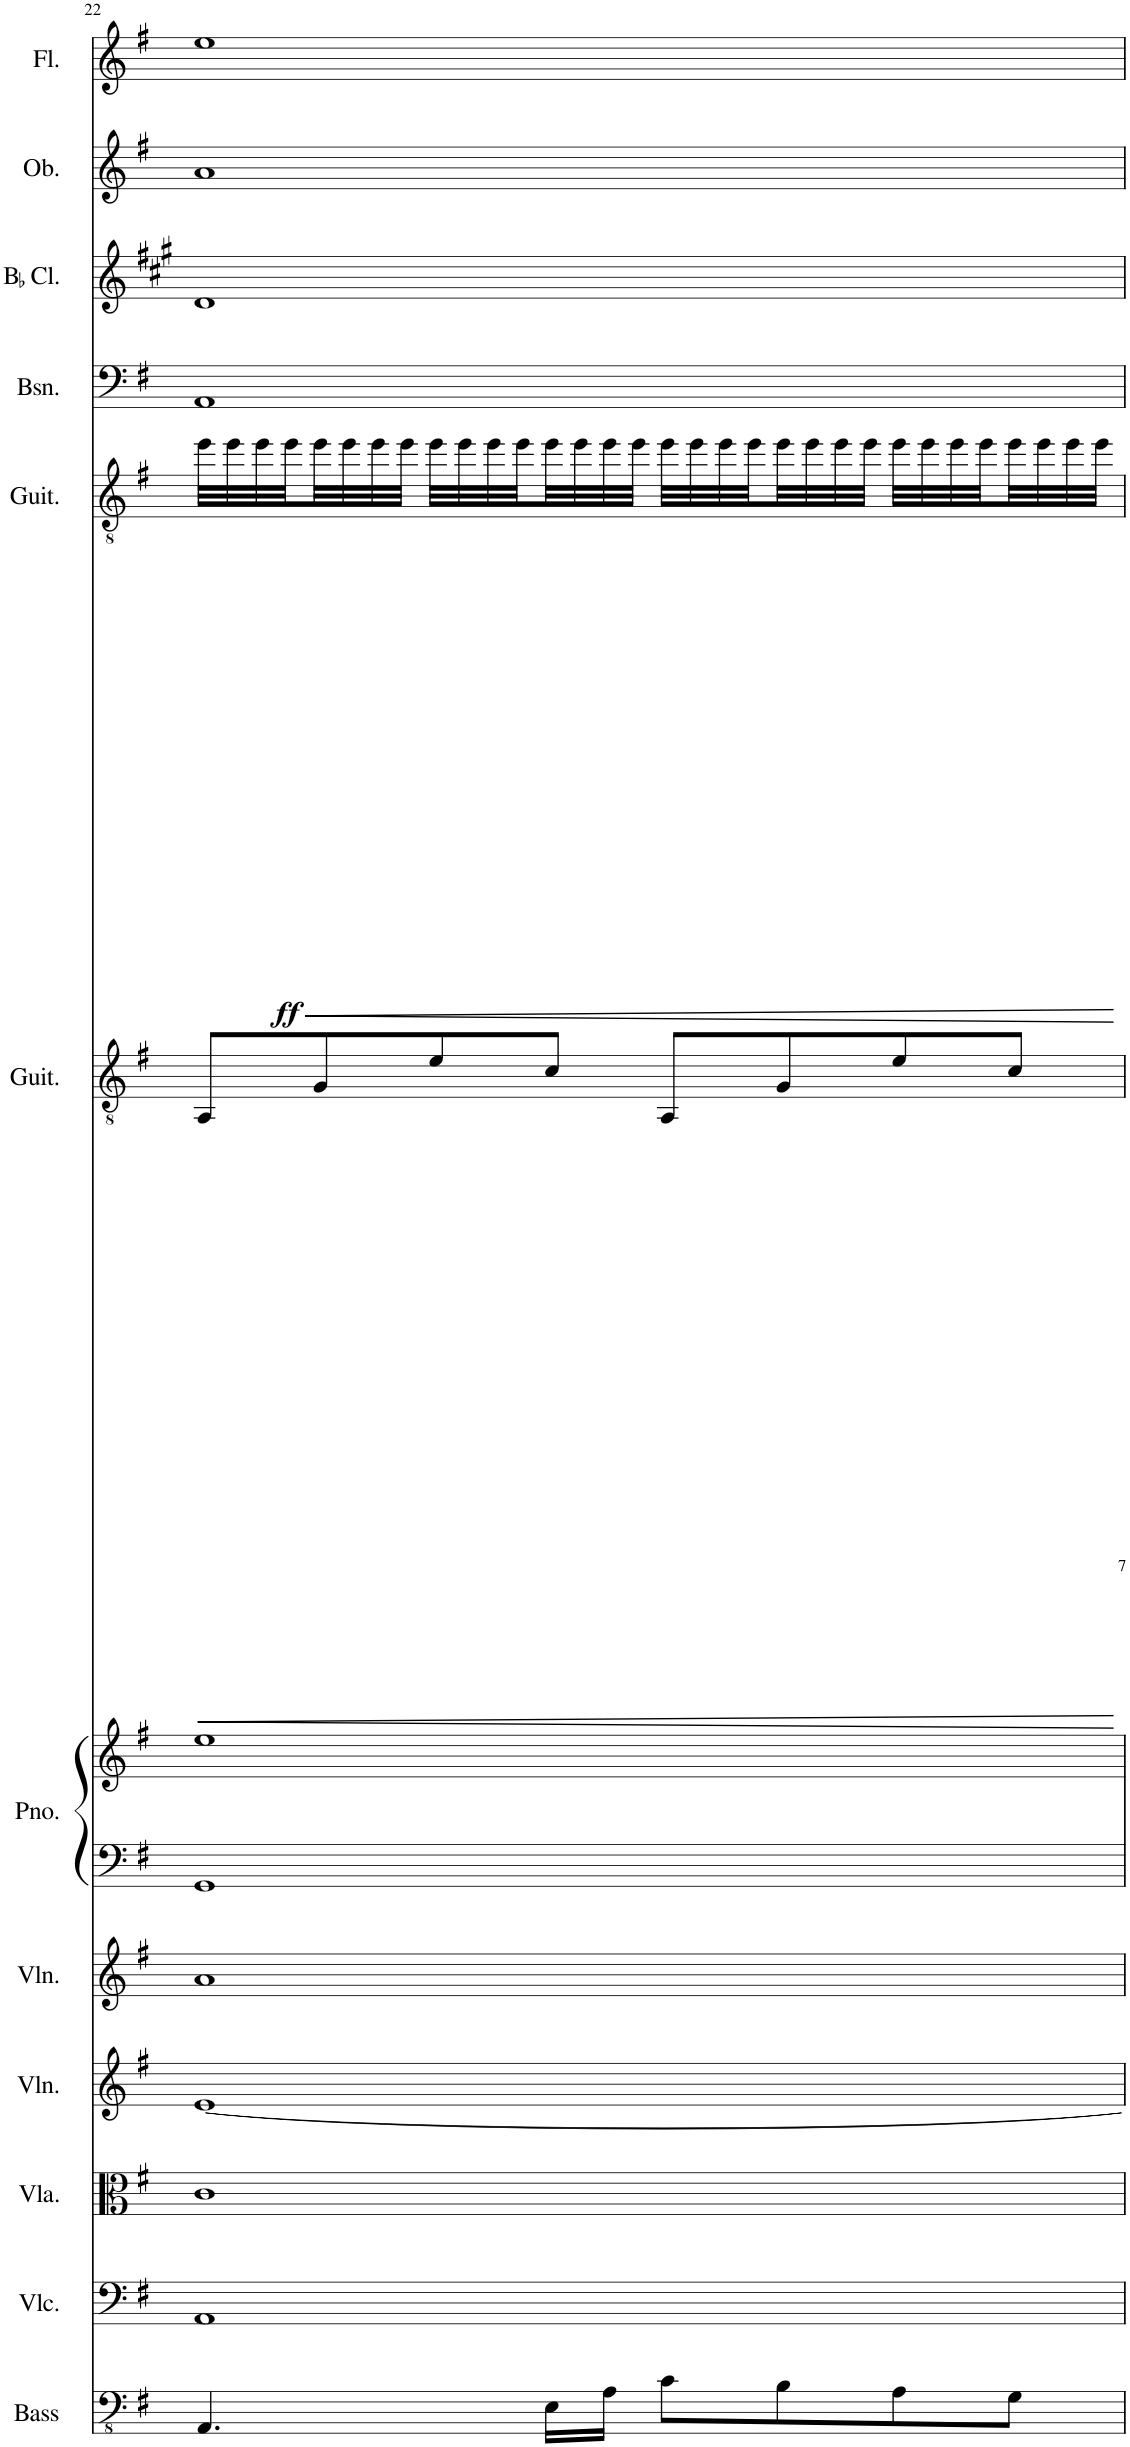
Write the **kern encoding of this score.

**kern	**kern	**kern	**kern	**kern	**kern	**kern	**kern	**dynam	**kern	**dynam	**kern	**kern	**kern	**kern
*part12	*part11	*part10	*part9	*part8	*part7	*part7	*part6	*part6	*part5	*part5	*part4	*part3	*part2	*part1
*staff13	*staff12	*staff11	*staff10	*staff9	*staff8	*staff7	*staff6	*staff6	*staff5	*staff5	*staff4	*staff3	*staff2	*staff1
*I"Acoustic Bass	*I"Violoncello	*I"Viola	*I"Violin	*I"Violin	*I"Piano	*	*I"Guitar	*	*I"Guitar	*	*I"Bassoon	*I"BaccidentalFlat Clarinet	*I"Oboe	*I"Flute
*I'Bass	*I'Vlc.	*I'Vla.	*I'Vln.	*I'Vln.	*I'Pno.	*	*I'Guit.	*	*I'Guit.	*	*I'Bsn.	*I'BaccidentalFlat Cl.	*I'Ob.	*I'Fl.
!!LO:PB:g=z
*clefFv4	*clefF4	*clefC3	*clefG2	*clefG2	*clefF4	*clefG2	*clefGv2	*	*clefGv2	*	*clefF4	*clefG2	*clefG2	*clefG2
*	*	*	*	*	*	*	*	*	*	*	*	*Trd1c2	*	*
*k[f#]	*k[f#]	*k[f#]	*k[f#]	*k[f#]	*k[f#]	*k[f#]	*k[f#]	*	*k[f#]	*	*k[f#]	*k[f#c#g#]	*k[f#]	*k[f#]
*M4/4	*M4/4	*M4/4	*M4/4	*M4/4	*M4/4	*M4/4	*M4/4	*	*M4/4	*	*M4/4	*M4/4	*M4/4	*M4/4
*met(c)	*met(c)	*met(c)	*met(c)	*met(c)	*met(c)	*met(c)	*met(c)	*	*met(c)	*	*met(c)	*met(c)	*met(c)	*met(c)
=22	=22	=22	=22	=22	=22	=22	=22	=22	=22	=22	=22	=22	=22	=22
!	!	!	!	!	!	!	!	!LO:HP:b	!	!LO:HP:b	!	!	!	!
!	!	!	!	!	!	!	!	!	!	!LO:DY:n=1:b	!	!	!	!
4.AAA/	1AA	1c	[1e	1a	1GG	1ee	8AA/L	<	32ee\LLL	< ff	1AA	1d	1a	1ee
.	.	.	.	.	.	.	.	.	32ee\	.	.	.	.	.
.	.	.	.	.	.	.	.	.	32ee\	.	.	.	.	.
.	.	.	.	.	.	.	.	.	32ee\	.	.	.	.	.
.	.	.	.	.	.	.	8G/	.	32ee\	.	.	.	.	.
.	.	.	.	.	.	.	.	.	32ee\	.	.	.	.	.
.	.	.	.	.	.	.	.	.	32ee\	.	.	.	.	.
.	.	.	.	.	.	.	.	.	32ee\JJJ	.	.	.	.	.
.	.	.	.	.	.	.	8e/	.	32ee\LLL	.	.	.	.	.
.	.	.	.	.	.	.	.	.	32ee\	.	.	.	.	.
.	.	.	.	.	.	.	.	.	32ee\	.	.	.	.	.
.	.	.	.	.	.	.	.	.	32ee\	.	.	.	.	.
16EE\LL	.	.	.	.	.	.	8c/J	.	32ee\	.	.	.	.	.
.	.	.	.	.	.	.	.	.	32ee\	.	.	.	.	.
16AA\JJ	.	.	.	.	.	.	.	.	32ee\	.	.	.	.	.
.	.	.	.	.	.	.	.	.	32ee\JJJ	.	.	.	.	.
8C\L	.	.	.	.	.	.	8AA/L	.	32ee\LLL	.	.	.	.	.
.	.	.	.	.	.	.	.	.	32ee\	.	.	.	.	.
.	.	.	.	.	.	.	.	.	32ee\	.	.	.	.	.
.	.	.	.	.	.	.	.	.	32ee\	.	.	.	.	.
8BB\	.	.	.	.	.	.	8G/	.	32ee\	.	.	.	.	.
.	.	.	.	.	.	.	.	.	32ee\	.	.	.	.	.
.	.	.	.	.	.	.	.	.	32ee\	.	.	.	.	.
.	.	.	.	.	.	.	.	.	32ee\JJJ	.	.	.	.	.
8AA\	.	.	.	.	.	.	8e/	.	32ee\LLL	.	.	.	.	.
.	.	.	.	.	.	.	.	.	32ee\	.	.	.	.	.
.	.	.	.	.	.	.	.	.	32ee\	.	.	.	.	.
.	.	.	.	.	.	.	.	.	32ee\	.	.	.	.	.
8GG\J	.	.	.	.	.	.	8c/J	.	32ee\	.	.	.	.	.
.	.	.	.	.	.	.	.	.	32ee\	.	.	.	.	.
.	.	.	.	.	.	.	.	.	32ee\	.	.	.	.	.
.	.	.	.	.	.	.	.	.	32ee\JJJ	.	.	.	.	.
.	.	.	.	.	.	.	.	[	.	[	.	.	.	.
=	=	=	=	=	=	=	=	=	=	=	=	=	=	=
*-	*-	*-	*-	*-	*-	*-	*-	*-	*-	*-	*-	*-	*-	*-
